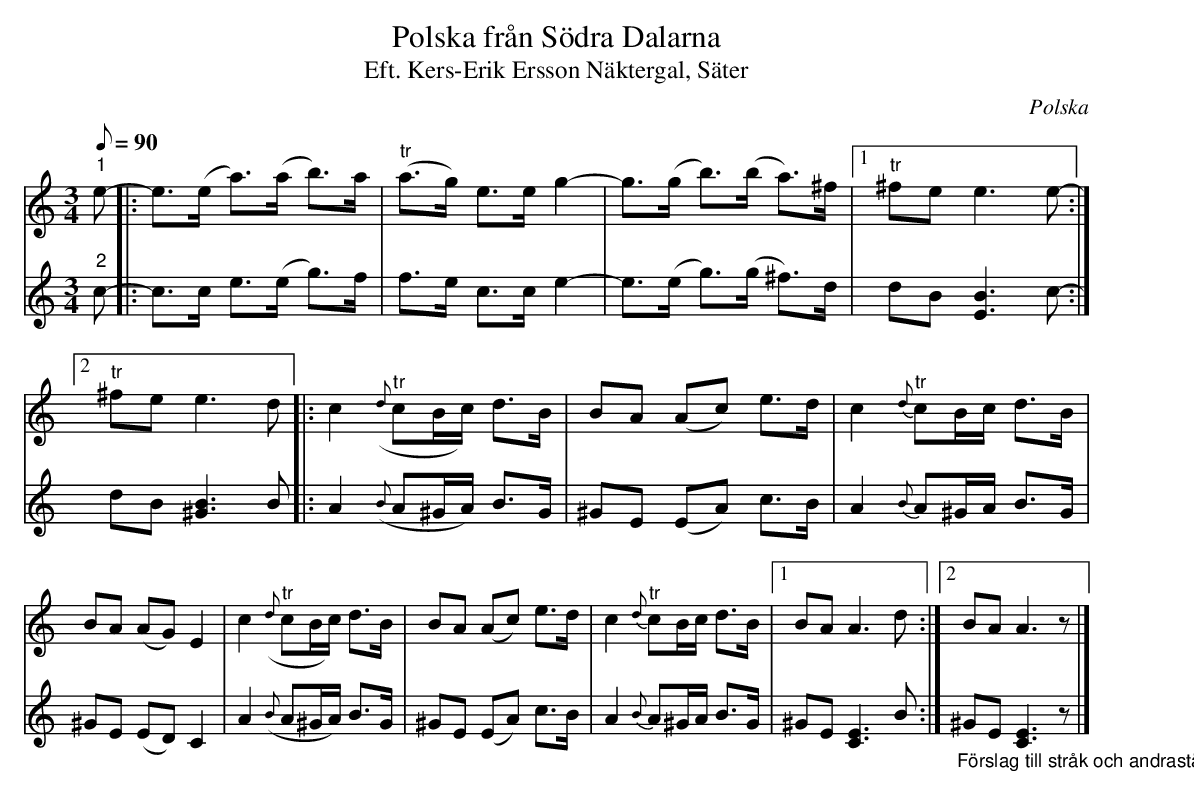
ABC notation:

X:1
T:Polska från Södra Dalarna
T:Eft. Kers-Erik Ersson Näktergal, Säter
L:1/8
M:3/4
O:Polska
Q:90
K:none
V:1
"^1" e- [|: e>(e a>)(a b>)a |"^tr" (a>g) e>e g2- | g>(g b>)(b a>)^f |1"^tr" ^fe e3 e- :|]2
"^tr" ^fe e3 d [|: c2({d}"^tr" cB/c/) d>B | BA (Ac) e>d | c2{d}"^tr" cB/c/ d>B | BA (AG) E2 |
c2({d}"^tr" cB/c/) d>B | BA (Ac) e>d | c2{d}"^tr" cB/c/ d>B |1 BA A3 d :|]2 BA A3 z |]
V:2
"^2" c-  [|:  c>c e>(e g>)f  |  f>e c>c e2-  |  e>(e g>)(g ^f>)d  |1  dB [EB]3 c-  :|]2  dB [^GB]3 B  [|:
A2({B} A^G/A/) B>G  |  ^GE (EA) c>B  |  A2{B} A^G/A/ B>G  |  ^GE (ED) C2  |  A2({B} A^G/A/) B>G  |
^GE (EA) c>B  |  A2{B} A^G/A/ B>G  |1  ^GE [CE]3 B  :|]2 "_Förslag till stråk och andrastämma:  Bengt Ohlson, Hedemora" ^GE [CE]3 z  |]
